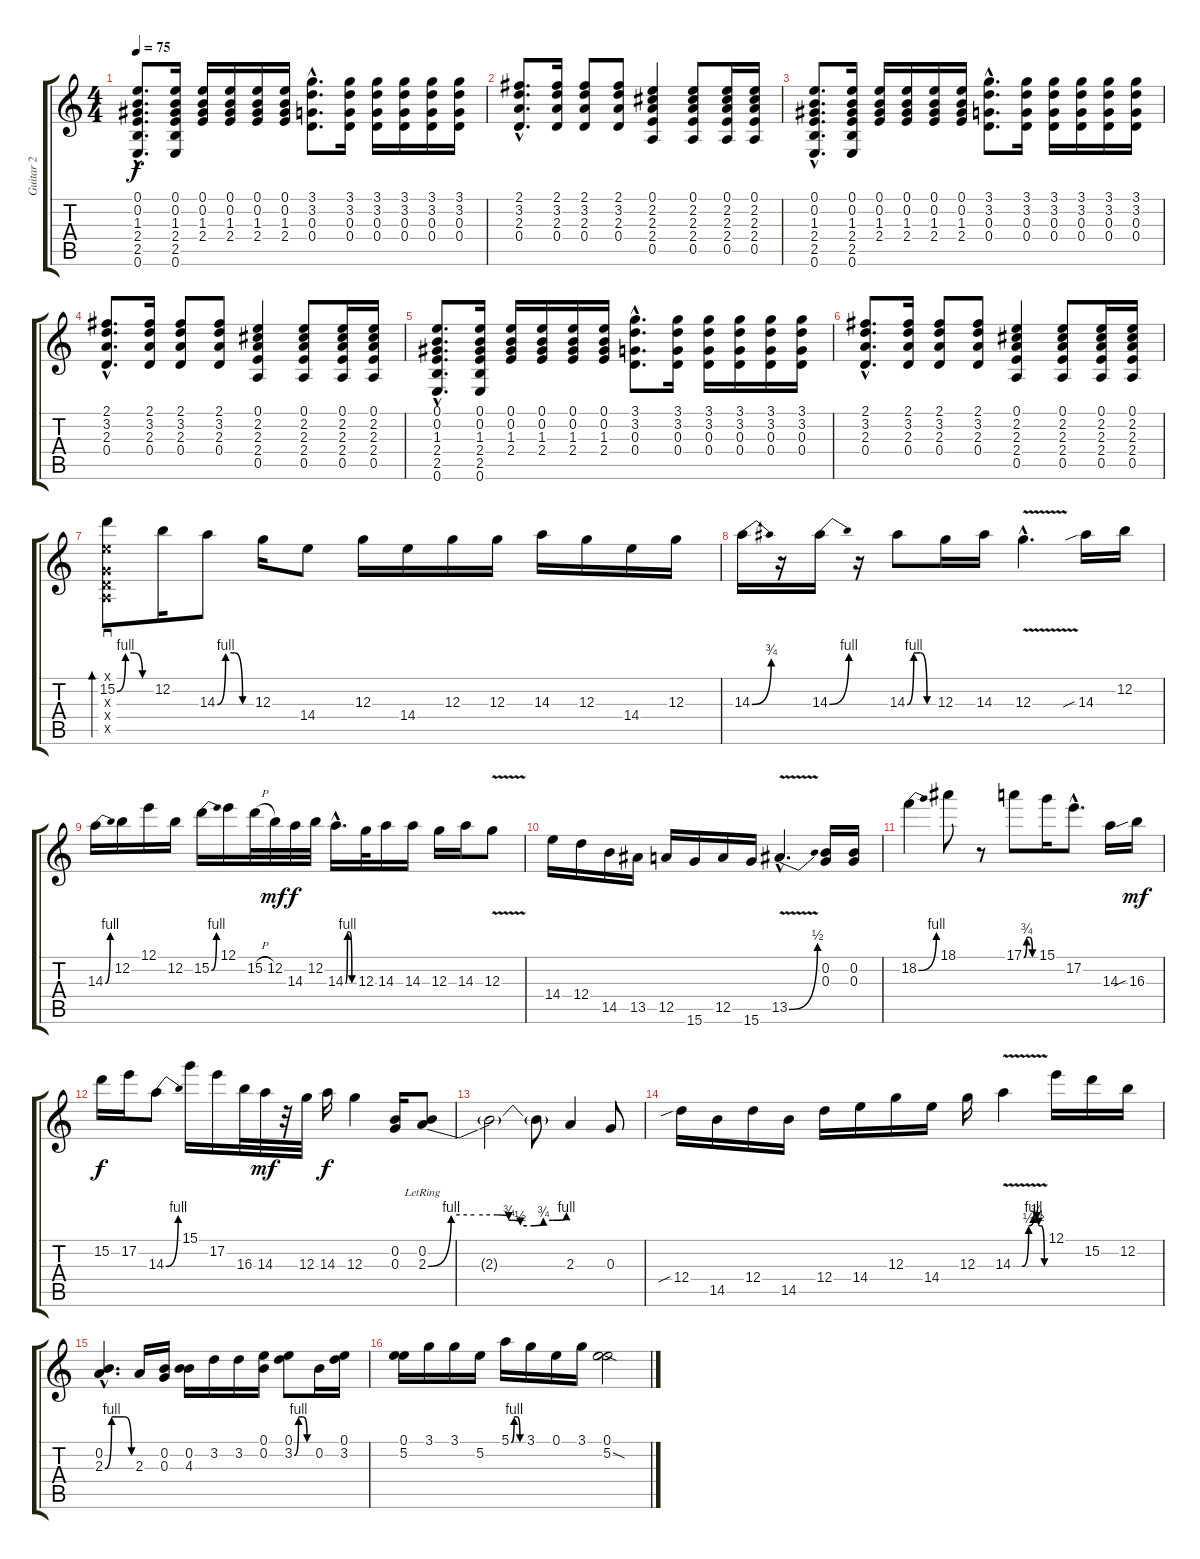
\track ("Guitar 2" "Guitar 2") {instrument overdrivenguitar}
\staff {score tabs}
\tuning (E4 B3 G3 D3 A2 E2) {hide}
\ts (4 4)
\tempo 75
\clef g2
\ks c
(0.1{hac} 0.2{hac} 1.3{hac} 2.4{hac} 2.5{hac} 0.6{hac}).8{d dy f} (0.1 0.2 1.3 2.4 2.5 0.6).16 (0.1 0.2 1.3 2.4).16 (0.1 0.2 1.3 2.4).16 (0.1 0.2 1.3 2.4).16 (0.1 0.2 1.3 2.4).16 (3.1{hac} 3.2{hac} 0.3{hac} 0.4{hac}).8{d} (3.1 3.2 0.3 0.4).16 (3.1 3.2 0.3 0.4).16 (3.1 3.2 0.3 0.4).16 (3.1 3.2 0.3 0.4).16 (3.1 3.2 0.3 0.4).16 |
(2.1{hac} 3.2{hac} 2.3{hac} 0.4{hac}).8{d} (2.1 3.2 2.3 0.4).16 (2.1 3.2 2.3 0.4).8 (2.1 3.2 2.3 0.4).8 (0.1 2.2 2.3 2.4 0.5).4 (0.1 2.2 2.3 2.4 0.5).8 (0.1 2.2 2.3 2.4 0.5).16 (0.1 2.2 2.3 2.4 0.5).16 |
(0.1{hac} 0.2{hac} 1.3{hac} 2.4{hac} 2.5{hac} 0.6{hac}).8{d} (0.1 0.2 1.3 2.4 2.5 0.6).16 (0.1 0.2 1.3 2.4).16 (0.1 0.2 1.3 2.4).16 (0.1 0.2 1.3 2.4).16 (0.1 0.2 1.3 2.4).16 (3.1{hac} 3.2{hac} 0.3{hac} 0.4{hac}).8{d} (3.1 3.2 0.3 0.4).16 (3.1 3.2 0.3 0.4).16 (3.1 3.2 0.3 0.4).16 (3.1 3.2 0.3 0.4).16 (3.1 3.2 0.3 0.4).16 |
(2.1{hac} 3.2{hac} 2.3{hac} 0.4{hac}).8{d} (2.1 3.2 2.3 0.4).16 (2.1 3.2 2.3 0.4).8 (2.1 3.2 2.3 0.4).8 (0.1 2.2 2.3 2.4 0.5).4 (0.1 2.2 2.3 2.4 0.5).8 (0.1 2.2 2.3 2.4 0.5).16 (0.1 2.2 2.3 2.4 0.5).16 |
(0.1{hac} 0.2{hac} 1.3{hac} 2.4{hac} 2.5{hac} 0.6{hac}).8{d} (0.1 0.2 1.3 2.4 2.5 0.6).16 (0.1 0.2 1.3 2.4).16 (0.1 0.2 1.3 2.4).16 (0.1 0.2 1.3 2.4).16 (0.1 0.2 1.3 2.4).16 (3.1{hac} 3.2{hac} 0.3{hac} 0.4{hac}).8{d} (3.1 3.2 0.3 0.4).16 (3.1 3.2 0.3 0.4).16 (3.1 3.2 0.3 0.4).16 (3.1 3.2 0.3 0.4).16 (3.1 3.2 0.3 0.4).16 |
(2.1{hac} 3.2{hac} 2.3{hac} 0.4{hac}).8{d} (2.1 3.2 2.3 0.4).16 (2.1 3.2 2.3 0.4).8 (2.1 3.2 2.3 0.4).8 (0.1 2.2 2.3 2.4 0.5).4 (0.1 2.2 2.3 2.4 0.5).8 (0.1 2.2 2.3 2.4 0.5).16 (0.1 2.2 2.3 2.4 0.5).16 |
(0.1{x} 15.2{be (custom 0 0 15 4 30 4 45 0 60 0)} 0.3{x} 0.4{x} 0.5{x}).8{sd bd 60} 12.2.16 14.3{be (custom 0 0 15 4 30 4 45 0 60 0)}.8 12.3.16 14.4.8 12.3.16 14.4.16 12.3.16 12.3.16 14.3.16 12.3.16 14.4.16 12.3.16 |
14.3{be (bend 0 0 60 3)}.16 r.16 14.3{be (bend 0 0 60 4)}.16 r.16 14.3{be (custom 0 0 15 4 30 4 45 0 60 0)}.8 12.3.16 14.3.16 12.3{v hac}.4{d} 14.3{sib}.16 12.2.16 |
14.3{be (bend 0 0 60 4)}.16 12.2.16 12.1.16 12.2.16 15.2{be (bend 0 0 60 4)}.16 12.1.16 15.2{h}.32 12.2.32{dy mf} 14.3.32{dy f} 12.2.32 14.3{be (custom 0 0 15 4 30 4 45 0 60 0) hac}.16{d} 12.3.32 14.3.16 14.3.16 12.3.16 14.3.16 12.3{v}.8 |
14.4.16 12.4.16 14.5.16 13.5.16 12.5.16 15.6.16 12.5.16 15.6.16 13.5{be (bend 0 0 60 2) v hac}.4{d} (0.2 0.3).16 (0.2 0.3).16 |
18.2{be (bend 0 0 60 4)}.4 18.1.8 r.8 17.1{be (custom 0 0 15 3 30 3 45 0 60 0)}.8 15.1.16 17.2{hac}.8{d} 14.3.16 16.3{sib}.16{dy mf} |
15.2.16{dy f} 17.2.16 14.3{be (bend 0 0 60 4)}.8 15.1.16 17.2.16 16.3.32 14.3.32{dy mf} r.32 12.3.32 14.3.16{dy f} 12.3.4 (0.2 0.3).16 (0.2{lr} 2.3{be (custom 0 0 10 4 20 4 30 4 35 3 37 3 40 2 46 2 50 3 54 3 60 4)}).8 |
2.3{t}.2 2.3{t}.8 2.3.4 0.3.8 |
12.4{sib}.16 14.5.16 12.4.16 14.5.16 12.4.16 14.4.16 12.3.16 14.4.16 12.3.16 14.3{be (custom 0 0 15 0 17 0 30 2 39 4 45 3 49 2 53 2 60 0) v}.4 12.1.16 15.2.16 12.2.16 |
(0.2{hac} 2.3{be (custom 0 0 15 4 30 4 45 4 60 0) hac}).4{d} 2.3.16 (0.2 0.3).16 (0.2 4.3).16 3.2.16 3.2.16 (0.1 0.2).16 (0.1 3.2{be (custom 0 0 15 4 30 4 45 0 60 0)}).8 0.2.16 (0.1 3.2).16 |
(0.1 5.2).16 3.1.16 3.1.16 5.2.16 5.1{be (custom 0 0 15 4 30 4 45 0 60 0)}.16 3.1.16 0.1.16 3.1.16 (0.1 5.2{sod}).2
